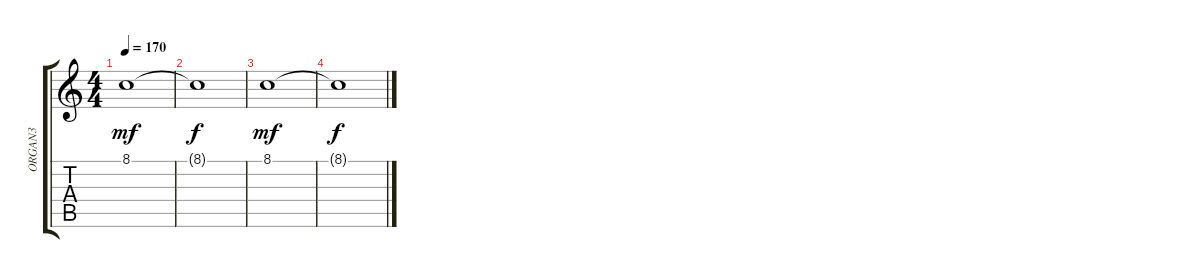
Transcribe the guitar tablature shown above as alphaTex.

\track ("ORGAN3" "ORGAN3") {instrument percussiveorgan}
\staff {score tabs}
\tuning (E4 B3 G3 D3 A2 E2) {hide}
\ts (4 4)
\tempo 170
\clef g2
\ks c
8.1.1{dy mf} |
8.1{t}.1{dy f} |
8.1.1{dy mf} |
8.1{t}.1{dy f}
